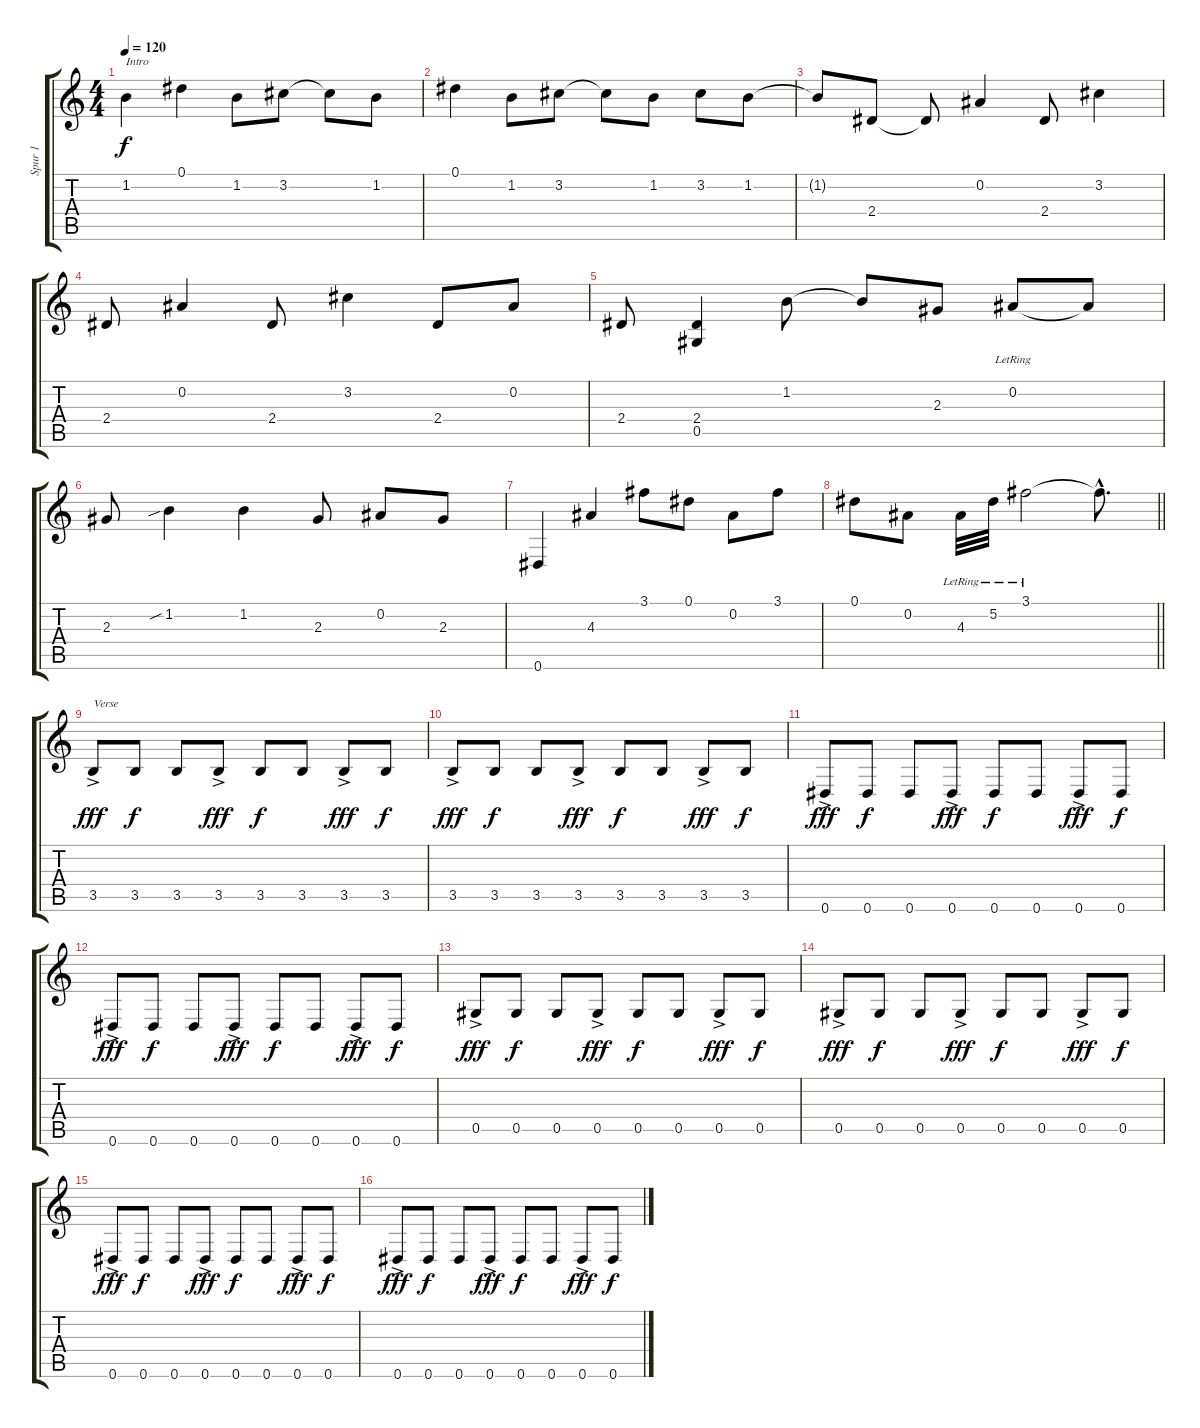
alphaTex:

\track ("Spur 1" "Spur 1") {instrument acousticguitarsteel}
\staff {score tabs}
\tuning (Eb4 Bb3 Gb3 Db3 Ab2 Eb2) {hide}
\ts (4 4)
\tempo 120
\clef g2
\ks c
1.2.4{txt "Intro" dy f instrument acousticguitarsteel} 0.1.4 1.2.8 3.2.8 3.2{t}.8 1.2.8 |
0.1.4 1.2.8 3.2.8 3.2{t}.8 1.2.8 3.2.8 1.2.8 |
1.2{t}.8 2.4.8 2.4{t}.8 0.2.4 2.4.8 3.2.4 |
2.4.8 0.2.4 2.4.8 3.2.4 2.4.8 0.2.8 |
2.4.8 (2.4 0.5).4 1.2.8 1.2{t}.8 2.3.8 0.2{lr}.8 0.2{t}.8 |
2.3.8 1.2{sib}.4 1.2.4 2.3.8 0.2.8 2.3.8 |
0.6.4 4.3.4 3.1.8 0.1.8 0.2.8 3.1.8 |
\barLineRight lightlight
0.1.8 0.2.8 4.3{lr}.32 5.2{lr}.32 3.1{lr}.2 3.1{hac t}.8{d} |
3.5{ac}.8{txt "Verse" dy fff} 3.5.8{dy f} 3.5.8 3.5{ac}.8{dy fff} 3.5.8{dy f} 3.5.8 3.5{ac}.8{dy fff} 3.5.8{dy f} |
3.5{ac}.8{dy fff} 3.5.8{dy f} 3.5.8 3.5{ac}.8{dy fff} 3.5.8{dy f} 3.5.8 3.5{ac}.8{dy fff} 3.5.8{dy f} |
0.6{ac}.8{dy fff} 0.6.8{dy f} 0.6.8 0.6{ac}.8{dy fff} 0.6.8{dy f} 0.6.8 0.6{ac}.8{dy fff} 0.6.8{dy f} |
0.6{ac}.8{dy fff} 0.6.8{dy f} 0.6.8 0.6{ac}.8{dy fff} 0.6.8{dy f} 0.6.8 0.6{ac}.8{dy fff} 0.6.8{dy f} |
0.5{ac}.8{dy fff} 0.5.8{dy f} 0.5.8 0.5{ac}.8{dy fff} 0.5.8{dy f} 0.5.8 0.5{ac}.8{dy fff} 0.5.8{dy f} |
0.5{ac}.8{dy fff} 0.5.8{dy f} 0.5.8 0.5{ac}.8{dy fff} 0.5.8{dy f} 0.5.8 0.5{ac}.8{dy fff} 0.5.8{dy f} |
0.6{ac}.8{dy fff} 0.6.8{dy f} 0.6.8 0.6{ac}.8{dy fff} 0.6.8{dy f} 0.6.8 0.6{ac}.8{dy fff} 0.6.8{dy f} |
0.6{ac}.8{dy fff} 0.6.8{dy f} 0.6.8 0.6{ac}.8{dy fff} 0.6.8{dy f} 0.6.8 0.6{ac}.8{dy fff} 0.6.8{dy f}
